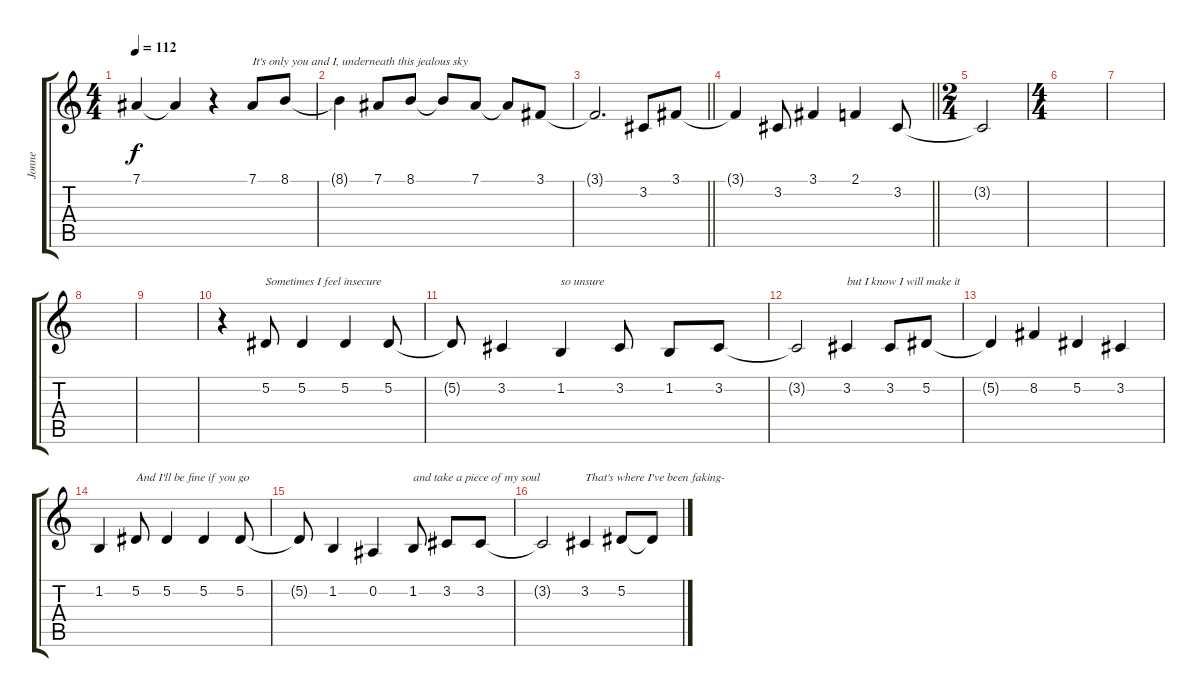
\track ("Jonne" "Jonne") {instrument pad5bowed}
\staff {score tabs}
\tuning (Eb4 Bb3 Gb3 Db3 Ab2 Eb2) {hide}
\ts (4 4)
\tempo 112
\clef g2
\ks c
7.1{t}.4{dy f} 7.1{t}.4 r.4 7.1.8{txt "It's only you and I, underneath this jealous sky"} 8.1.8 |
8.1{t}.4 7.1.8 8.1.8 8.1{t}.8 7.1.8 7.1{t}.8 3.1.8 |
\barLineRight lightlight
3.1{t}.2{d} 3.2.8 3.1.8 |
\barLineRight lightlight
3.1{t}.4 3.2.8 3.1.4 2.1.4 3.2.8 |
\ts (2 4)
3.2{t}.2 |
\ts (4 4)
|
|
|
|
r.4 5.2.8{txt "Sometimes I feel insecure"} 5.2.4 5.2.4 5.2.8 |
5.2{t}.8 3.2.4 1.2.4{txt "so unsure "} 3.2.8 1.2.8 3.2.8 |
3.2{t}.2 3.2.4{txt "but I know I will make it"} 3.2.8 5.2.8 |
5.2{t}.4 8.2.4 5.2.4 3.2.4 |
1.2.4 5.2.8{txt "And I'll be fine if you go"} 5.2.4 5.2.4 5.2.8 |
5.2{t}.8 1.2.4 0.2.4 1.2.8{txt "and take a piece of my soul"} 3.2.8 3.2.8 |
3.2{t}.2 3.2.4{txt "That's where I've been faking-"} 5.2.8 5.2{t}.8
